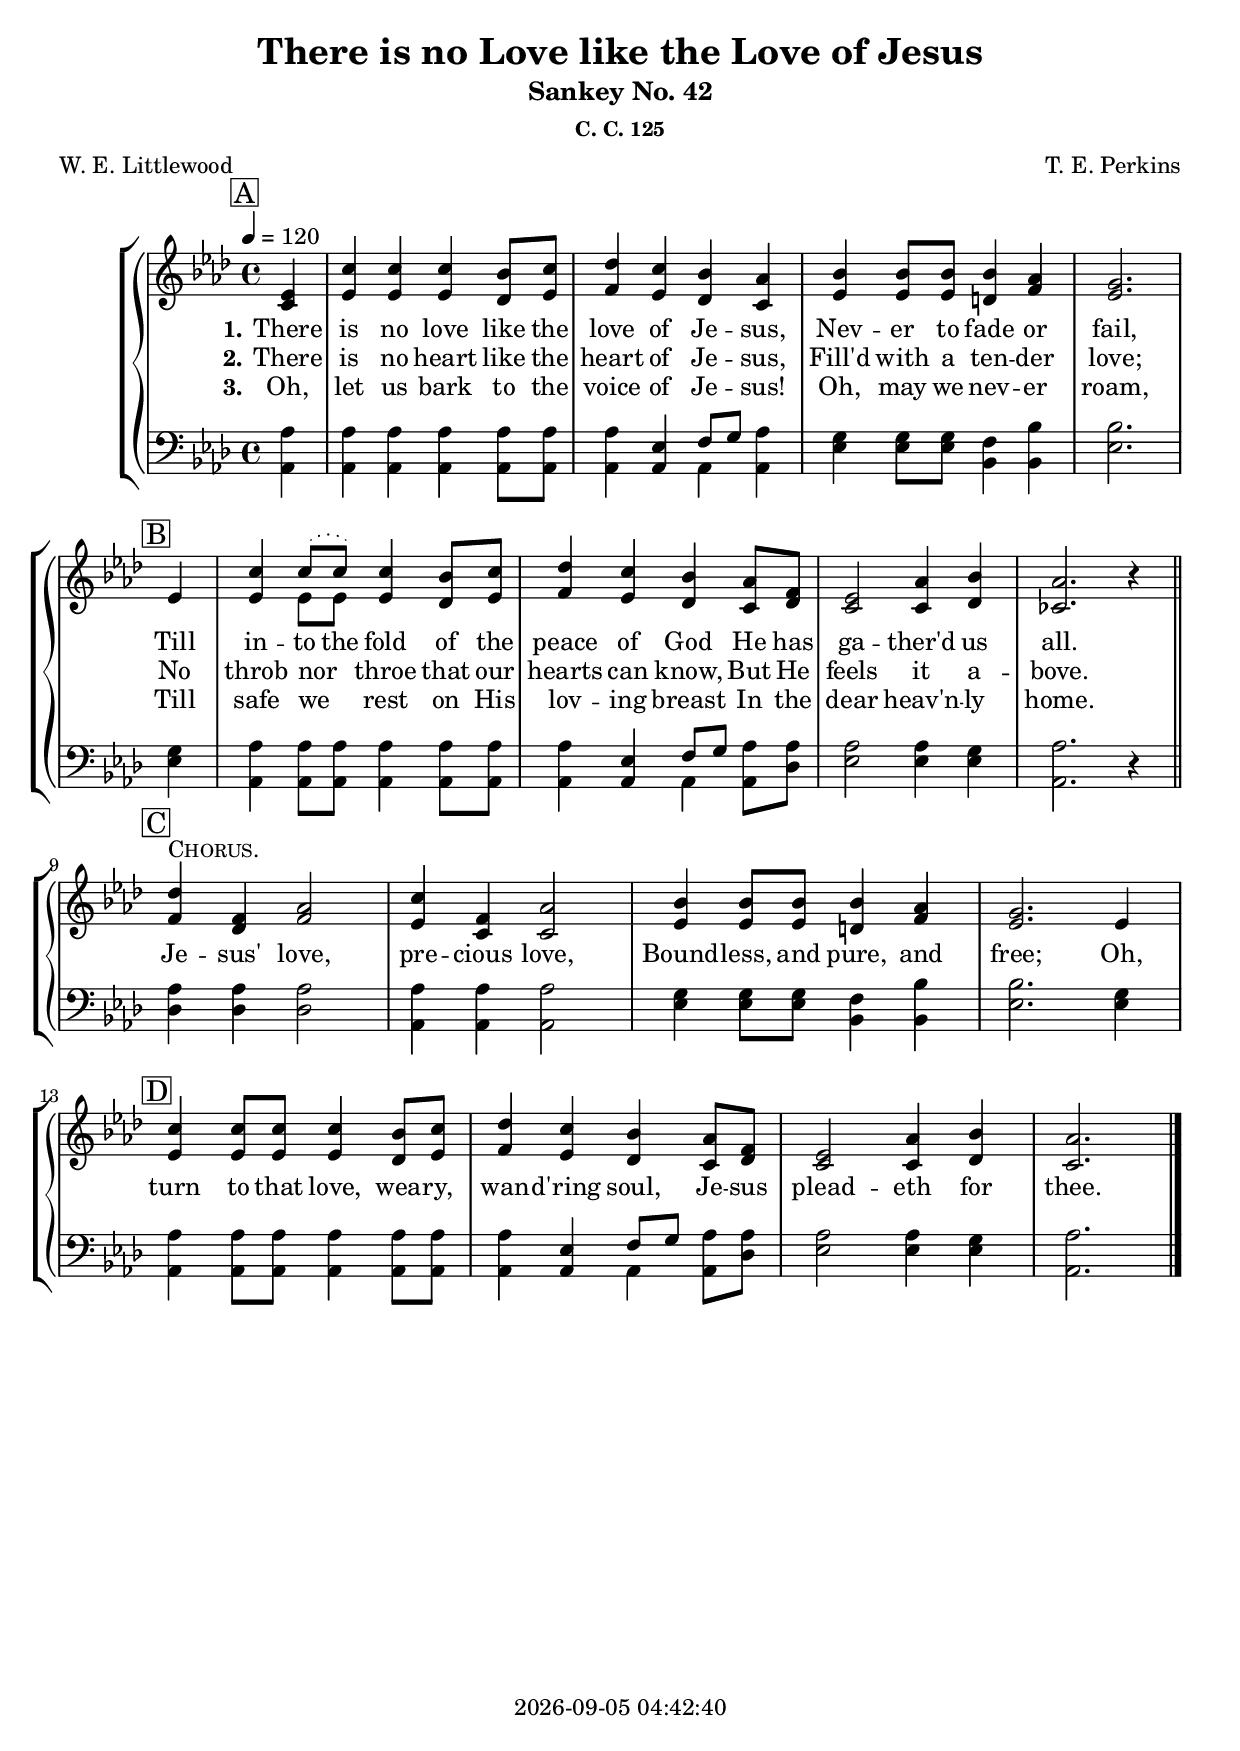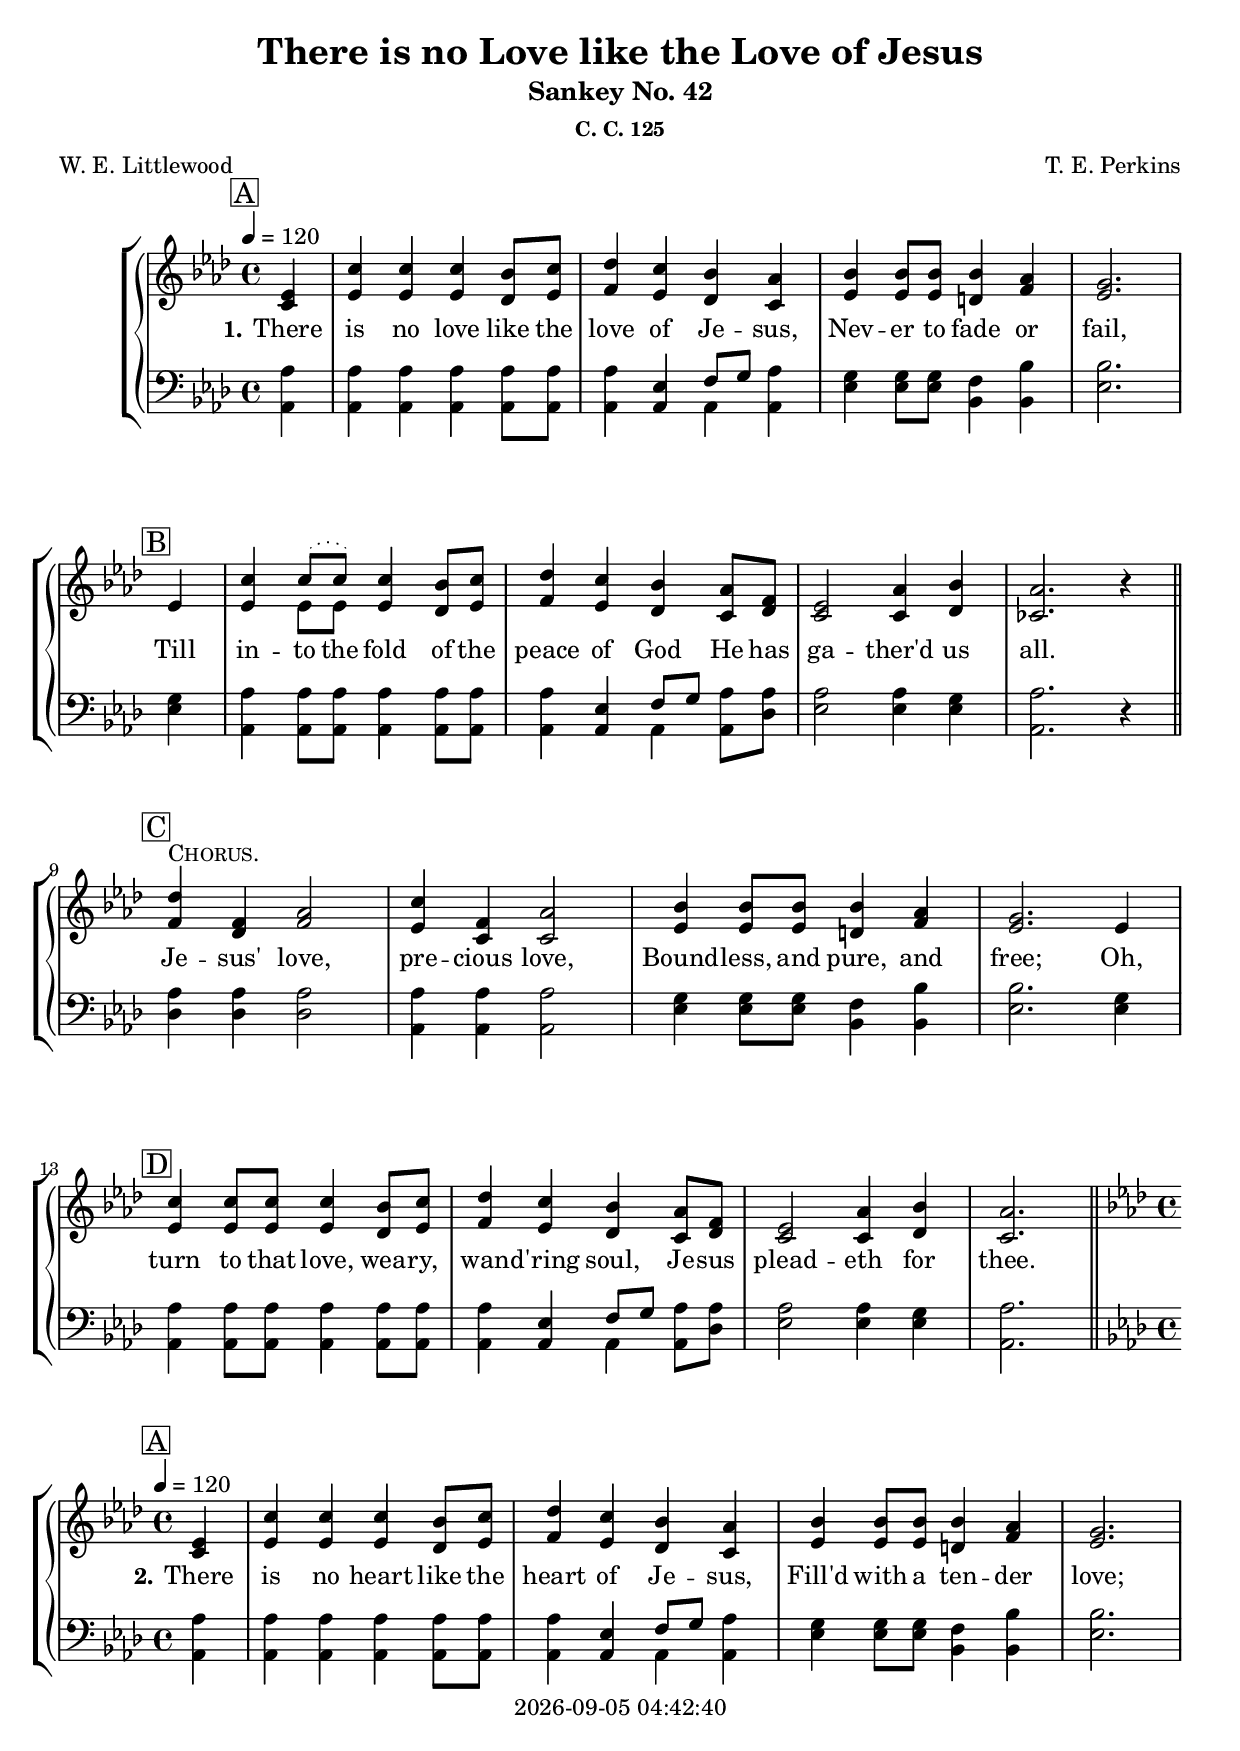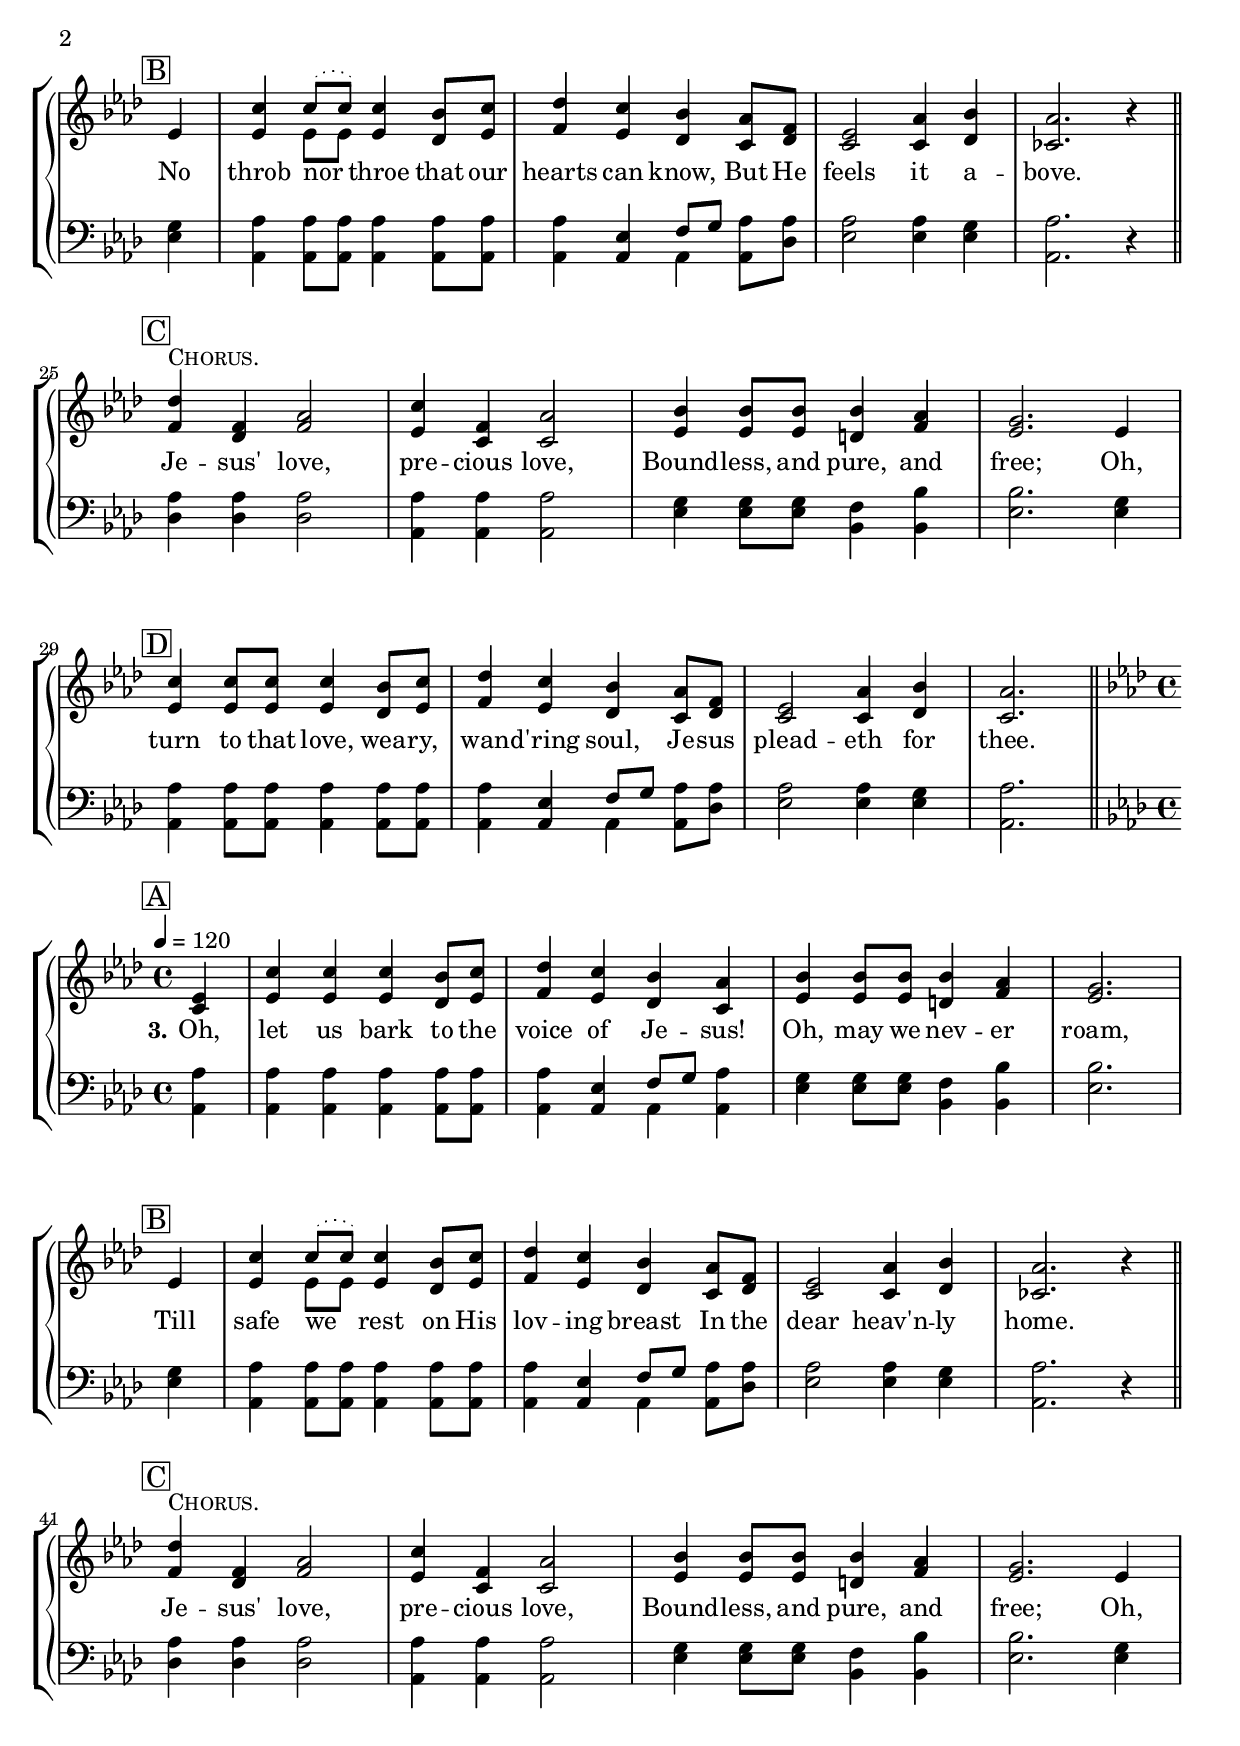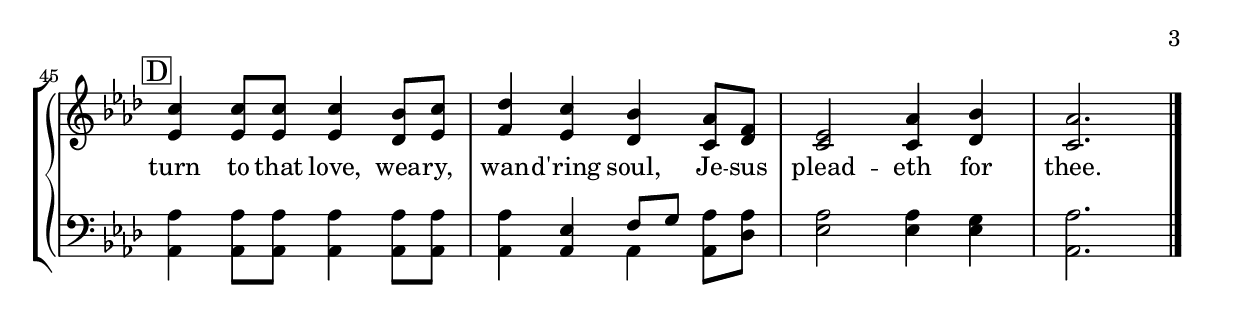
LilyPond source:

\version "2.20.2"

\include "articulate.ly"

today = #(strftime "%Y-%m-%d %H:%M:%S" (localtime (current-time)))

\header {
% centered at top
%  dedication  = "dedication"
  title       = "There is no Love like the Love of Jesus"
  subtitle    = "Sankey No. 42"
  subsubtitle = "C. C. 125"
%  instrument  = "instrument"
  
% arrangement of following lines:
%
%  poet    composer
%  meter   arranger
%  piece       opus

  composer    = "T. E. Perkins"
%  arranger    = "arranger"
%  opus        = "opus"

  poet        = "W. E. Littlewood"

% centered at bottom
% tagline     = "tagline" % default lilypond version
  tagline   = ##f
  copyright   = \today
}

% #(set-global-staff-size 16)

global = {
  \key aes \major
  \time 4/4
  \tempo 4=120
  \partial 4
}

RehearsalTrack = {
% \set Score.currentBarNumber = #5
% \mark \markup { \circle "1a" }
  \mark \markup { \box "A" } s4 s1*3 s2.
  \mark \markup { \box "B" } s4 s1*4
  \mark \markup { \box "C" } s1*4
  \mark \markup { \box "D" } s1*3 s2.
}

soprano = \relative {
  \global
  ees'4
  c'4 c c bes8 c
  des4 c bes aes
  bes4 bes8 bes bes4 aes
  g2. \bar "|" \break ees4
  c'4 \slurDotted c8(c) \slurSolid c4 bes8 c % B
  des4 c bes aes8 f
  ees2 aes4 bes
  aes2. r4 \bar "||" \break
  des4^\markup \smallCaps Chorus. f, aes2 % C
  c4 f, aes2
  bes4 bes8 bes bes4 aes
  g2. ees4 \break
  c'4 c8 c c4 bes8 c % D
  des4 c bes aes8 f
  ees2 aes4 bes
  aes2.
}

dynamicsWomen = {
  \override DynamicTextSpanner.style = #'none
}

alto = \relative {
  \global
  c'4
  ees4 ees ees des8 ees
  f4 ees des c
  ees4 ees8 ees d4 f
  ees2. ees4
  ees4 \slurDashed ees8 ees ees4 des8 ees % B
  f4 ees des c8 des
  c2 c4 des
  ces2. r4
  f4 des f2 % C
  ees4 c c2
  ees4 ees8 ees d4 f
  ees2. ees4
  ees4 ees8 ees ees4 des8 ees % D
  f4 ees des c8 des
  c2 c4 des
  c2.
}

tenor = \relative {
  \global
  aes4
  aes aes aes aes8 aes
  aes4 ees f8 g aes4
  g4 g8 g f4 bes
  bes2. g4
  aes4 \slurDashed aes8 aes aes4 aes8 aes % B
  aes4 ees f8 g aes aes
  aes2 aes4 g
  aes2. r4
  aes4 aes aes2 % C
  aes4 aes aes2
  g4 g8 g f4 bes
  bes2. g4
  aes4 aes8 aes aes4 aes8 aes
  aes4 ees f8 g aes aes
  aes2 aes4 g
  aes2.
}

dynamicsMen = {
  \override DynamicTextSpanner.style = #'none
}

bass= \relative {
  \global
  aes,4
  aes4 aes aes aes8 aes
  aes4 aes aes aes
  ees'4 ees8 ees bes4 bes
  ees2. ees4
  aes,4 \slurDashed aes8 aes aes4 aes8 aes % B
  aes4 aes aes aes8 des
  ees2 ees4 ees
  aes,2. r4
  des4 des des2 % C
  aes4 aes aes2
  ees'4 ees8 ees bes4 bes
  ees2. ees4
  aes,4 aes8 aes aes4 aes8 aes % D
  aes4 aes aes aes8 des
  ees2 ees4 ees
  aes,2.
}

chorus = \lyricmode {
  Je -- sus' love, pre -- cious love,
  Bound -- less, and pure, and free;
  Oh, turn to that love, wea -- ry, wan -- d'ring soul,
  Je -- sus plead -- eth for thee.
}

wordsOne = \lyricmode {
  \set stanza = "1."
  There is no love like the love of Je -- sus,
  Nev -- er to fade or fail,
  \set ignoreMelismata = ##t
  Till in -- to the fold of the peace of God
  \unset ignoreMelismata
  He has ga -- ther'd us all.
}
  
wordsTwo = \lyricmode {
  \set stanza = "2."
  There is no heart like the heart of Je -- sus,
  Fill'd with a ten -- der love;
  No throb nor throe that our hearts can know,
  But He feels it a -- bove.
}
  
wordsThree = \lyricmode {
  \set stanza = "3."
  Oh, let us bark to the voice of Je -- sus!
  Oh, may we nev -- er roam,
  Till safe we rest on His lov -- ing breast
  In the dear heav'n -- ly home.
}
  
wordsMidi = \lyricmode {
  \set stanza = "1."
  "There " "is " "no " "love " "like " "the " "love " "of " Je "sus, "
  "\nNev" "er " "to " "fade " "or " "fail, "
  \set ignoreMelismata = ##t
  "\nTill " in "to " "the " "fold " "of " "the " "peace " "of " "God "
  \unset ignoreMelismata
  "\nHe " "has " ga "ther'd " "us " "all. "
  "\nJe" "sus' " "love, " pre "cious " "love, "
  "\nBound" "less, " "and " "pure, " "and " "free; "
  "\nOh, " "turn " "to " "that " "love, " wea "ry, " wan "d'ring " "soul, "
  "\nJe" "sus " plead "eth " "for " "thee. "

  \set stanza = "2."
  "\nThere " "is " "no " "heart " "like " "the " "heart " "of " Je "sus, "
  "\nFill'd " "with " "a " ten "der " "love; "
  "\nNo " "throb " "nor " "throe " "that " "our " "hearts " "can " "know, "
  "\nBut " "He " "feels " "it " a "bove. "
  "\nJe" "sus' " "love, " pre "cious " "love, "
  "\nBound" "less, " "and " "pure, " "and " "free; "
  "\nOh, " "turn " "to " "that " "love, " wea "ry, " wan "d'ring " "soul, "
  "\nJe" "sus " plead "eth " "for " "thee. "

  \set stanza = "3."
  "\nOh, " "let " "us " "bark " "to " "the " "voice " "of " Je "sus! "
  "\nOh, " "may " "we " nev "er " "roam, "
  "\nTill " "safe " "we " "rest " "on " "His " lov "ing " "breast "
  "\nIn " "the " "dear " heav'n "ly " "home. "
  "\nJe" "sus' " "love, " pre "cious " "love, "
  "\nBound" "less, " "and " "pure, " "and " "free; "
  "\nOh, " "turn " "to " "that " "love, " wea "ry, " wan "d'ring " "soul, "
  "\nJe" "sus " plead "eth " "for " "thee. "
}
  
\book {
  \bookOutputSuffix "repeat"
  \score {
    \context GrandStaff <<
      <<
        \new ChoirStaff <<
                                  % Joint soprano/alto staff
          \new Dynamics \dynamicsWomen
          \new Staff <<
            \set Staff.soloText   = #""
            \set Staff.soloIIText = #""
            \set Staff.aDueText   = #""
            \new Voice \RehearsalTrack
            \new NullVoice = "aligner" \soprano
            \new Voice = "women" \partCombine { \soprano \bar "|." } \alto
            \new Lyrics \lyricsto "aligner" { \wordsOne \chorus }
            \new Lyrics \lyricsto "aligner"   \wordsTwo
            \new Lyrics \lyricsto "aligner"   \wordsThree
          >>
                                  % Joint tenor/bass staff
          \new Dynamics \dynamicsMen
          \new Staff <<
            \set Staff.soloText   = #""
            \set Staff.soloIIText = #""
            \set Staff.aDueText   = #""
            \clef "bass"
            \new Voice = "men" \partCombine \tenor \bass
          >>
        >>
      >>
    >>
    \layout {
      indent = 1.5\cm
      \context {
        \Staff \RemoveAllEmptyStaves
      }
    }
  }
}
  
\book {
  \bookOutputSuffix "single"
  \score {
    \unfoldRepeats
%    \articulate
    \context GrandStaff <<
      <<
        \new ChoirStaff <<
                                  % Joint soprano/alto staff
          \new Dynamics \dynamicsWomen
          \new Staff <<
            \set Staff.soloText   = #""
            \set Staff.soloIIText = #""
            \set Staff.aDueText   = #""
            \new Voice {
               \RehearsalTrack
               \RehearsalTrack
               \RehearsalTrack
            }
            \new NullVoice = "aligner" { \soprano \soprano \soprano }
            \new Voice = "women" \partCombine { \soprano \soprano \soprano \bar "|." }
                                               { \alto \bar "||" \break \alto \bar "||" \break \alto }
            \new Lyrics \lyricsto "aligner" {
                                              \wordsOne   \chorus
                                              \wordsTwo   \chorus
                                              \wordsThree \chorus
                                            }
%            \new Lyrics \lyricsto "aligner" \wordsMidi
          >>
                                  % Joint tenor/bass staff
          \new Dynamics \dynamicsMen
          \new Staff <<
            \set Staff.soloText   = #""
            \set Staff.soloIIText = #""
            \set Staff.aDueText   = #""
            \clef "bass"
            \new Voice = "men" \partCombine { \tenor \tenor \tenor }
                                            { \bass \bass \bass }
          >>
        >>
      >>
    >>
    \layout {
      indent = 1.5\cm
      \context {
        \Staff \RemoveAllEmptyStaves
      }
    }
  }
}
  
\book {
  \bookOutputSuffix "midi"
  \score {
    \unfoldRepeats
%    \articulate
    \context GrandStaff <<
      <<
        \new ChoirStaff <<
                                  % Joint soprano/alto staff
          \new Dynamics \dynamicsWomen
          \new Staff <<
            \set Staff.soloText   = #""
            \set Staff.soloIIText = #""
            \set Staff.aDueText   = #""
            \new Voice {
               \RehearsalTrack
               \RehearsalTrack
               \RehearsalTrack
            }
            \new NullVoice = "aligner" { \soprano \soprano \soprano }
            \new Voice = "women" \partCombine { \soprano \soprano \soprano \bar "|." }
                                               { \alto \bar "||" \break \alto \bar "||" \break \alto }
            \new Lyrics \lyricsto "aligner" \wordsMidi
          >>
                                  % Joint tenor/bass staff
          \new Dynamics \dynamicsMen
          \new Staff <<
            \set Staff.soloText   = #""
            \set Staff.soloIIText = #""
            \set Staff.aDueText   = #""
            \clef "bass"
            \new Voice = "men" \partCombine { \tenor \tenor \tenor }
                                            { \bass \bass \bass }
          >>
        >>
      >>
    >>
    \midi {}
  }
}
